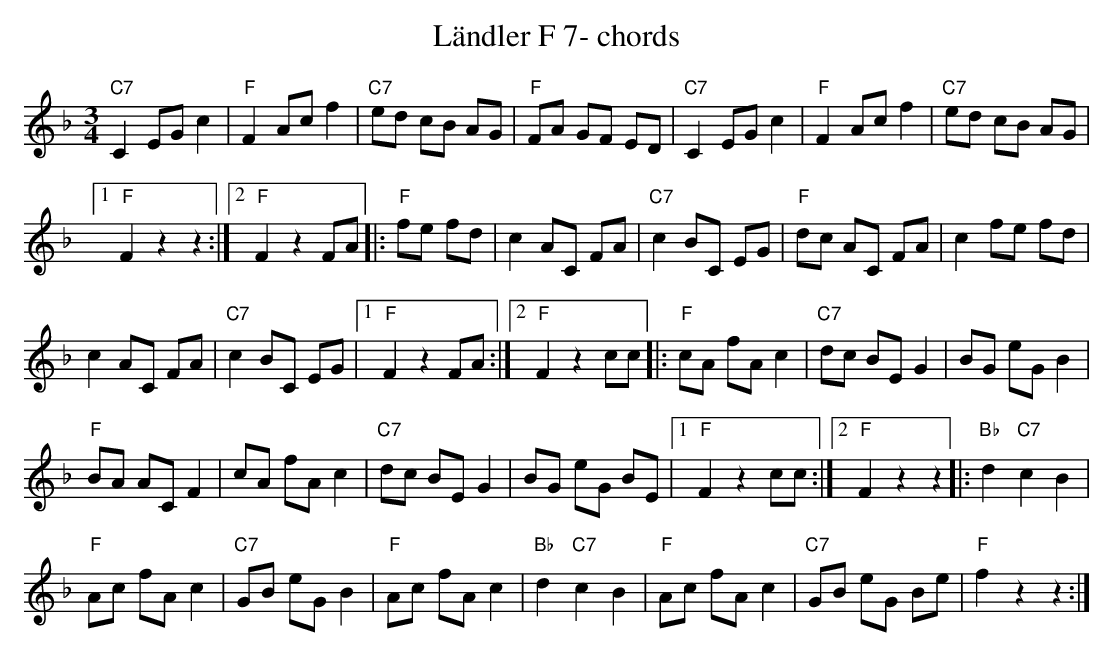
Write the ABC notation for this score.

X:1
T:L\"andler F 7- chords
M:3/4
L:1/8
K:Fmaj%%MIDI gchordon
"C7"C2EGc2 | "F"F2Acf2 | "C7"ed cB AG | "F"FA GF ED | "C7"C2EGc2 | "F"F2Acf2 | "C7"ed cB AG |1
"F"F2z2z2 :|2 "F"F2z2FA |: "F" fe fd | c2 AC FA | "C7"c2 BC EG | "F"dc AC FA | c2 fe fd |
c2AC FA | "C7"c2BC EG |1 "F"F2z2FA :|2 "F"F2z2cc |: "F"cA fAc2 | "C7"dc BEG2 | BG eGB2 |
"F"BA ACF2 | cA fAc2 | "C7"dc BEG2 | BG eG BE |1 "F"F2z2cc :|2 "F"F2z2z2 |: "Bb"d2"C7"c2B2 |
"F"Ac fAc2 | "C7"GB eGB2 | "F"Ac fAc2 | "Bb"d2"C7"c2B2 | "F"Ac fAc2 | "C7"GB eG Be | "F"f2z2z2 :|
